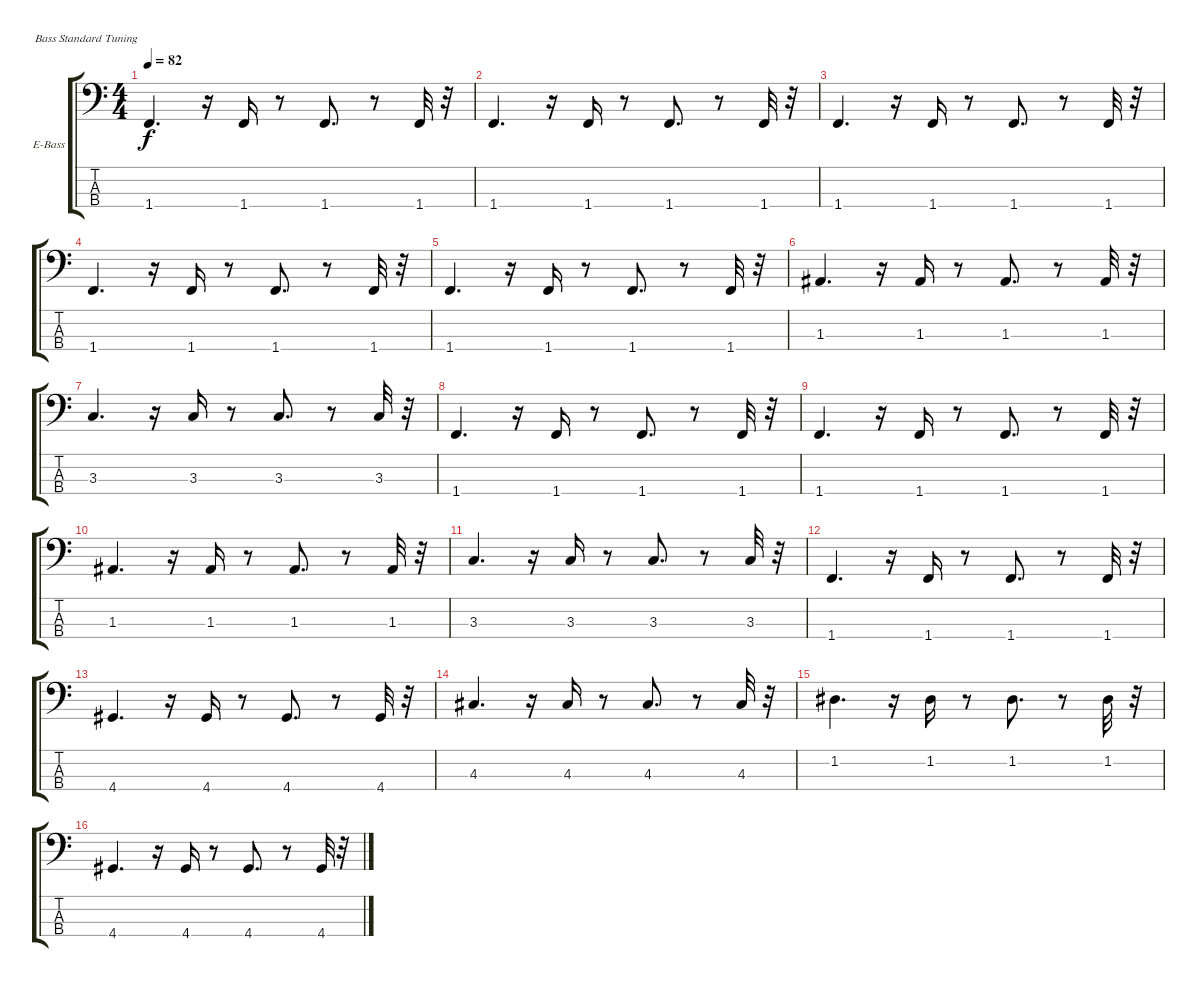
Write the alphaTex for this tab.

\bracketExtendMode groupsimilarinstruments
\firstSystemTrackNameOrientation horizontal
\otherSystemsTrackNameOrientation horizontal
\track ("bass" "E-Bass") {instrument electricbassfinger}
\staff {score tabs}
\tuning (G2 D2 A1 E1)
\ts (4 4)
\tempo 82
\clef f4
\ks c
1.4.4{d dy f} r.16 1.4.16 r.8 1.4.8{d} r.8 1.4.32 r.32 |
1.4.4{d} r.16 1.4.16 r.8 1.4.8{d} r.8 1.4.32 r.32 |
1.4.4{d} r.16 1.4.16 r.8 1.4.8{d} r.8 1.4.32 r.32 |
1.4.4{d} r.16 1.4.16 r.8 1.4.8{d} r.8 1.4.32 r.32 |
1.4.4{d} r.16 1.4.16 r.8 1.4.8{d} r.8 1.4.32 r.32 |
1.3.4{d} r.16 1.3.16 r.8 1.3.8{d} r.8 1.3.32 r.32 |
3.3.4{d} r.16 3.3.16 r.8 3.3.8{d} r.8 3.3.32 r.32 |
1.4.4{d} r.16 1.4.16 r.8 1.4.8{d} r.8 1.4.32 r.32 |
1.4.4{d} r.16 1.4.16 r.8 1.4.8{d} r.8 1.4.32 r.32 |
1.3.4{d} r.16 1.3.16 r.8 1.3.8{d} r.8 1.3.32 r.32 |
3.3.4{d} r.16 3.3.16 r.8 3.3.8{d} r.8 3.3.32 r.32 |
1.4.4{d} r.16 1.4.16 r.8 1.4.8{d} r.8 1.4.32 r.32 |
4.4.4{d} r.16 4.4.16 r.8 4.4.8{d} r.8 4.4.32 r.32 |
4.3.4{d} r.16 4.3.16 r.8 4.3.8{d} r.8 4.3.32 r.32 |
1.2.4{d} r.16 1.2.16 r.8 1.2.8{d} r.8 1.2.32 r.32 |
4.4.4{d} r.16 4.4.16 r.8 4.4.8{d} r.8 4.4.32 r.32
